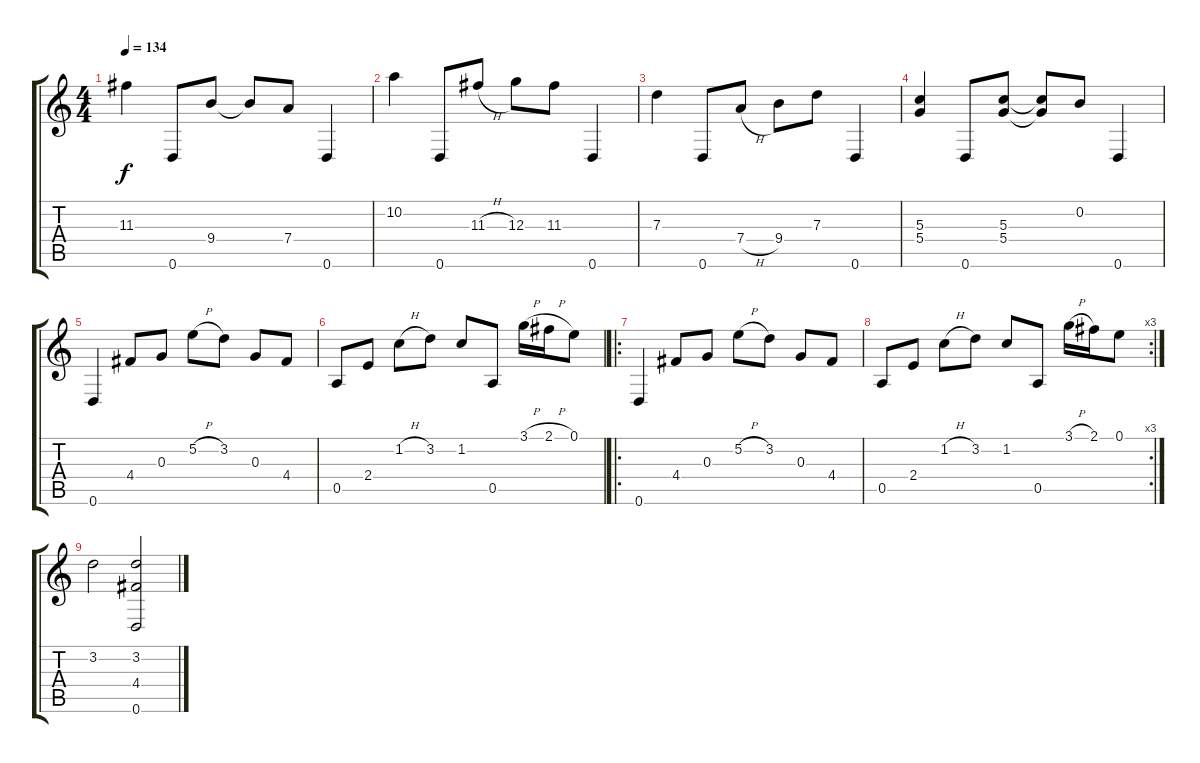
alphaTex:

\track "" {instrument acousticguitarnylon}
\staff {score tabs}
\tuning (E4 B3 G3 D3 A2 D2) {hide}
\ts (4 4)
\tempo 134
\clef g2
\ks c
11.3.4{dy f} 0.6.8 9.4.8 9.4{t}.8 7.4.8 0.6.4 |
10.2.4 0.6.8 11.3{h}.8 12.3.8 11.3.8 0.6.4 |
7.3.4 0.6.8 7.4{h}.8 9.4.8 7.3.8 0.6.4 |
(5.3 5.4).4 0.6.8 (5.3 5.4).8 (5.3{t} 5.4{t}).8 0.2.8 0.6.4 |
0.6.4 4.4.8 0.3.8 5.2{h}.8 3.2.8 0.3.8 4.4.8 |
0.5.8 2.4.8 1.2{h}.8 3.2.8 1.2.8 0.5.8 3.1{h}.16 2.1{h}.16 0.1.8 |
\ro
0.6.4 4.4.8 0.3.8 5.2{h}.8 3.2.8 0.3.8 4.4.8 |
\rc 3
0.5.8 2.4.8 1.2{h}.8 3.2.8 1.2.8 0.5.8 3.1{h}.16 2.1.16 0.1.8 |
3.2.2 (3.2 4.4 0.6).2
